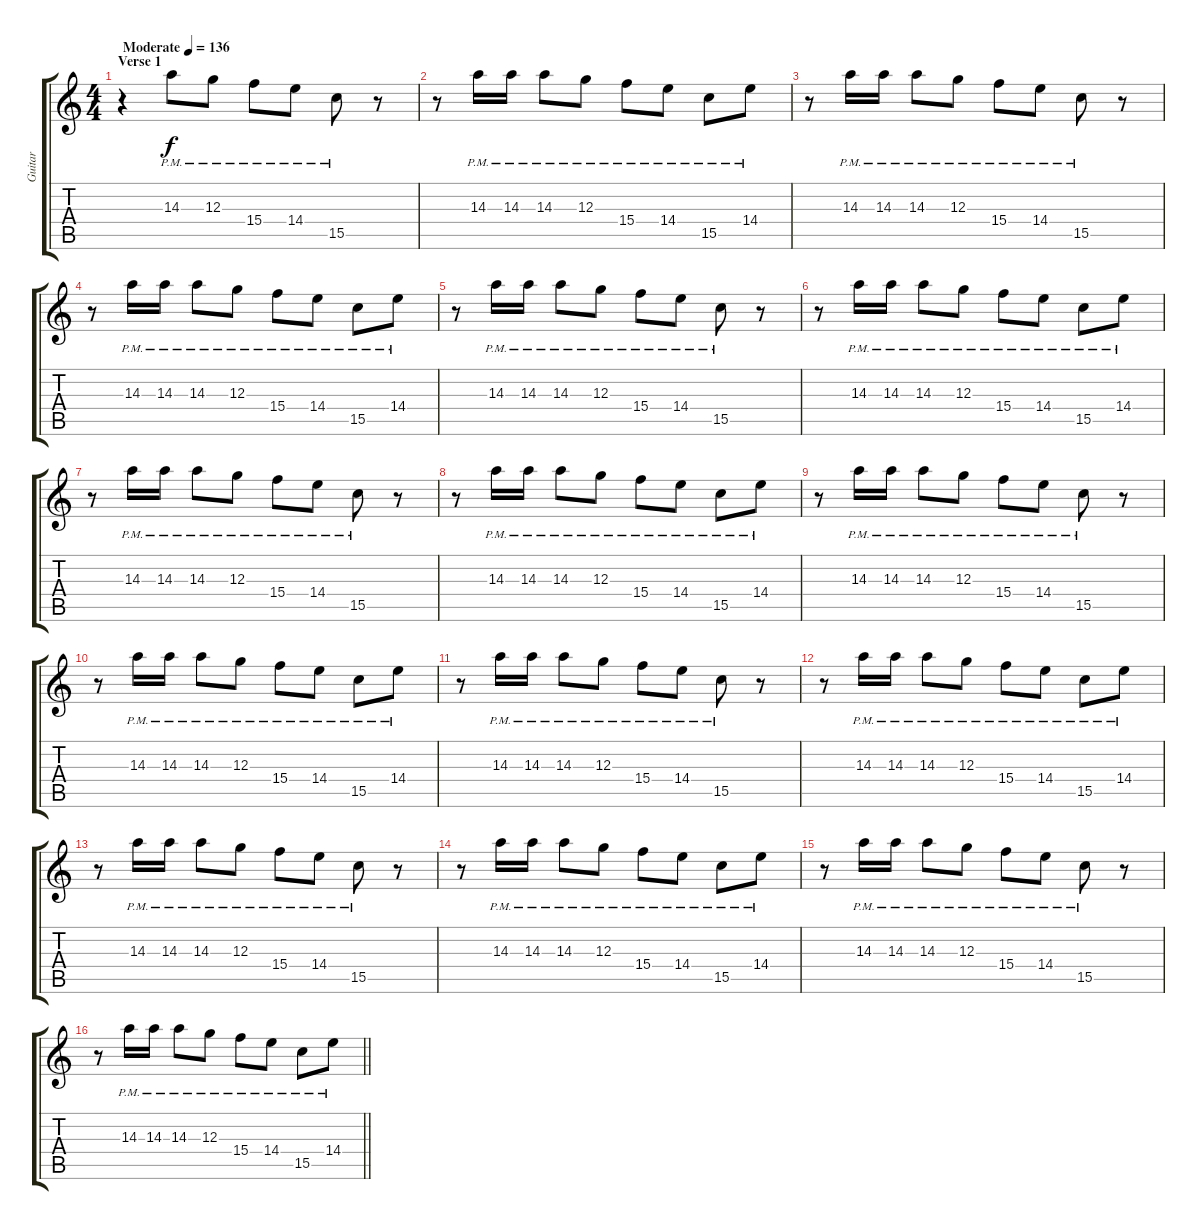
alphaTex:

\track ("Guitar" "Guitar") {instrument overdrivenguitar}
\staff {score tabs}
\tuning (E4 B3 G3 D3 A2 D2) {hide}
\ts (4 4)
\section ("" "Verse 1")
\tempo (136 "Moderate")
\clef g2
\ks c
r.4{dy f instrument overdrivenguitar} 14.3{pm}.8 12.3{pm}.8 15.4{pm}.8 14.4{pm}.8 15.5{pm}.8 r.8 |
r.8 14.3{pm}.16 14.3{pm}.16 14.3{pm}.8 12.3{pm}.8 15.4{pm}.8 14.4{pm}.8 15.5{pm}.8 14.4{pm}.8 |
r.8 14.3{pm}.16 14.3{pm}.16 14.3{pm}.8 12.3{pm}.8 15.4{pm}.8 14.4{pm}.8 15.5{pm}.8 r.8 |
r.8 14.3{pm}.16 14.3{pm}.16 14.3{pm}.8 12.3{pm}.8 15.4{pm}.8 14.4{pm}.8 15.5{pm}.8 14.4{pm}.8 |
r.8 14.3{pm}.16 14.3{pm}.16 14.3{pm}.8 12.3{pm}.8 15.4{pm}.8 14.4{pm}.8 15.5{pm}.8 r.8 |
r.8 14.3{pm}.16 14.3{pm}.16 14.3{pm}.8 12.3{pm}.8 15.4{pm}.8 14.4{pm}.8 15.5{pm}.8 14.4{pm}.8 |
r.8 14.3{pm}.16 14.3{pm}.16 14.3{pm}.8 12.3{pm}.8 15.4{pm}.8 14.4{pm}.8 15.5{pm}.8 r.8 |
r.8 14.3{pm}.16 14.3{pm}.16 14.3{pm}.8 12.3{pm}.8 15.4{pm}.8 14.4{pm}.8 15.5{pm}.8 14.4{pm}.8 |
r.8 14.3{pm}.16 14.3{pm}.16 14.3{pm}.8 12.3{pm}.8 15.4{pm}.8 14.4{pm}.8 15.5{pm}.8 r.8 |
r.8 14.3{pm}.16 14.3{pm}.16 14.3{pm}.8 12.3{pm}.8 15.4{pm}.8 14.4{pm}.8 15.5{pm}.8 14.4{pm}.8 |
r.8 14.3{pm}.16 14.3{pm}.16 14.3{pm}.8 12.3{pm}.8 15.4{pm}.8 14.4{pm}.8 15.5{pm}.8 r.8 |
r.8 14.3{pm}.16 14.3{pm}.16 14.3{pm}.8 12.3{pm}.8 15.4{pm}.8 14.4{pm}.8 15.5{pm}.8 14.4{pm}.8 |
r.8 14.3{pm}.16 14.3{pm}.16 14.3{pm}.8 12.3{pm}.8 15.4{pm}.8 14.4{pm}.8 15.5{pm}.8 r.8 |
r.8 14.3{pm}.16 14.3{pm}.16 14.3{pm}.8 12.3{pm}.8 15.4{pm}.8 14.4{pm}.8 15.5{pm}.8 14.4{pm}.8 |
r.8 14.3{pm}.16 14.3{pm}.16 14.3{pm}.8 12.3{pm}.8 15.4{pm}.8 14.4{pm}.8 15.5{pm}.8 r.8 |
\barLineRight lightlight
r.8 14.3{pm}.16 14.3{pm}.16 14.3{pm}.8 12.3{pm}.8 15.4{pm}.8 14.4{pm}.8 15.5{pm}.8 14.4{pm}.8
